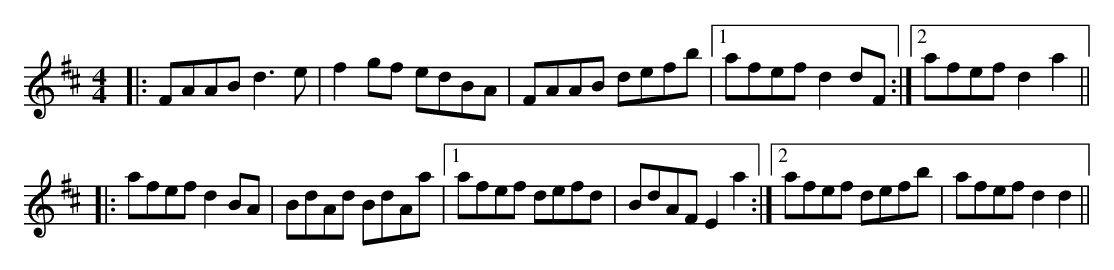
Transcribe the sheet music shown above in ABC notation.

X:1
M:4/4
K:D
|:FAAB d3 e|f2 gf edBA|FAAB defb|1 afef d2 dF:|2 afef d2 a2||
|:afef d2 BA|BdAd BdAa|1 afef defd|BdAF E2 a2:|2 afef defb|afef d2 d2||
